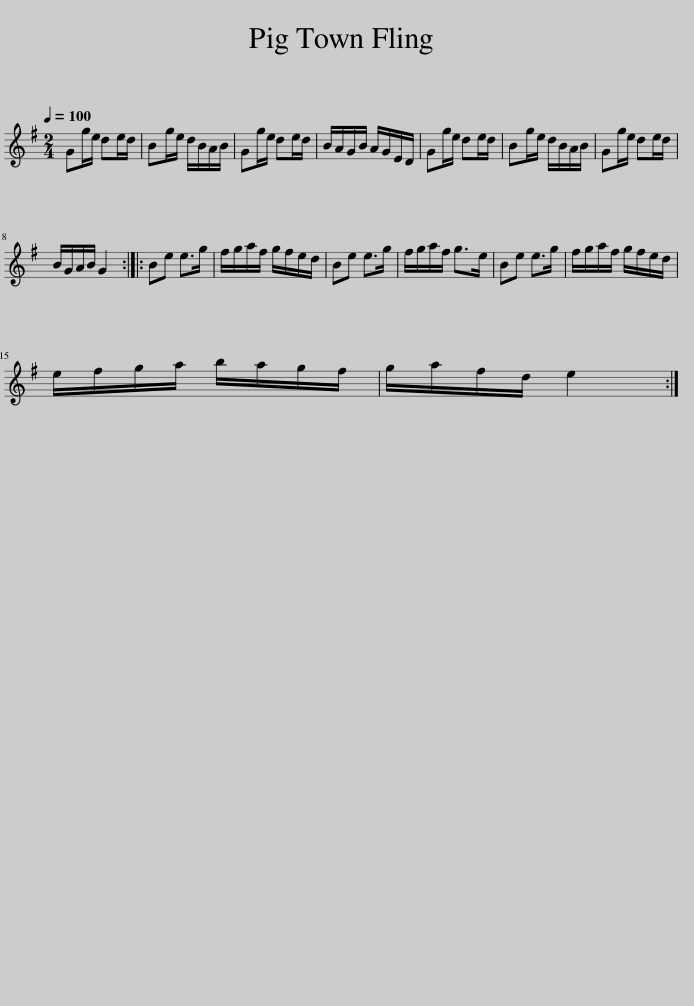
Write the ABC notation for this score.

X:1
L:1/8
Q:1/4=100
M:2/4
I:linebreak $
K:none
V:1 treble transpose="8 "
V:1
[K:G] Gg/e/ de/d/ | Bg/e/ d/B/A/B/ | Gg/e/ de/d/ | B/A/G/B/ A/G/E/D/ | Gg/e/ de/d/ | %5
 Bg/e/ d/B/A/B/ | Gg/e/ de/d/ |$ B/G/A/B/ G2 :: Be e>g | f/g/a/f/ g/f/e/d/ | %10
 Be e>g | f/g/a/f/ g>e | Be e>g | f/g/a/f/ g/f/e/d/ |$ e/f/g/a/ b/a/g/f/ | %15
 g/a/f/d/ e2 :| %16
